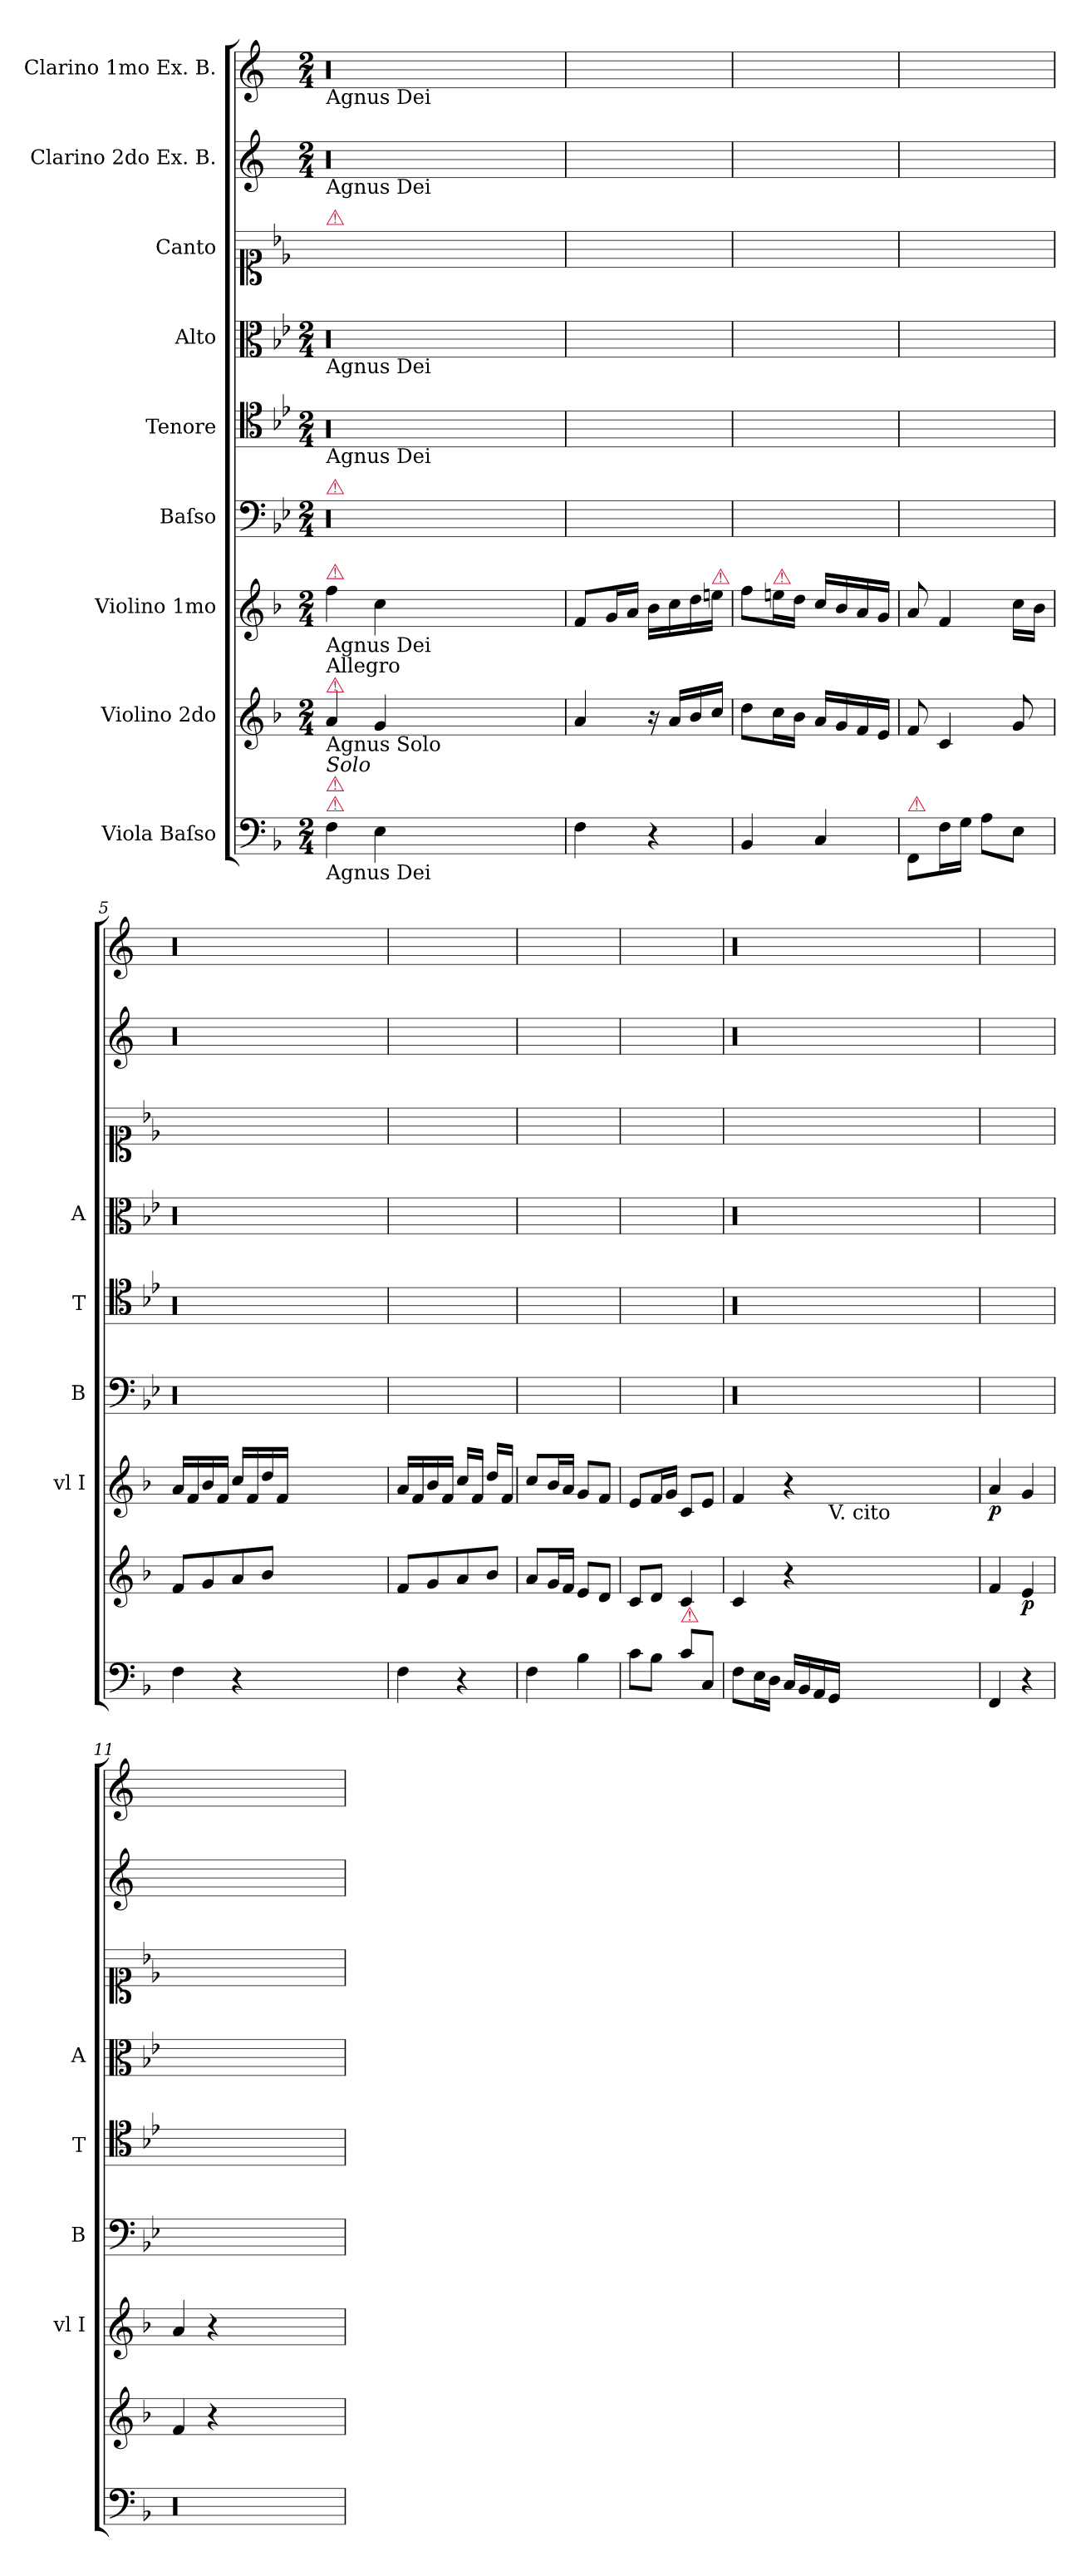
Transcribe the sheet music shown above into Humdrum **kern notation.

**kern	**kern	**dynam	**kern	**dynam	**kern	**kern	**kern	**kern	**kern	**kern
*part9	*part8	*part8	*part7	*part7	*part6	*part5	*part4	*part3	*part2	*part1
*staff9	*staff8	*staff8	*staff7	*staff7	*staff6	*staff5	*staff4	*staff3	*staff2	*staff1
*I"Viola Baſso	*I"Violino 2do	*	*I"Violino 1mo	*	*I"Baſso	*I"Tenore	*I"Alto	*I"Canto	*I"Clarino 2do Ex. B.	*I"Clarino 1mo Ex. B.
*	*	*	*I'vl I	*	*I'B	*I'T	*I'A	*	*	*
*clefF4	*clefG2	*	*clefG2	*	*clefF4	*clefC4	*clefC3	*clefC1	*clefG2	*clefG2
*	*	*	*	*	*	*	*	*	*ITrd1c2	*ITrd1c2
*k[b-]	*k[b-]	*	*k[b-]	*	*k[b-e-]	*k[b-e-]	*k[b-e-]	*k[b-e-]	*k[b-e-]	*k[b-e-]
*M2/4	*M2/4	*	*M2/4	*	*M2/4	*M2/4	*M2/4	*	*M2/4	*M2/4
=1	=1	=1	=1	=1	=1	=1	=1	=1	=1	=1
!	!	!	!	!	!	!	!	!	!	!LO:TX:b:t=Agnus Dei
!	!	!	!	!	!	!	!	!	!LO:TX:b:t=Agnus Dei	!
!	!	!	!	!	!	!	!	!LO:TX:a:color=crimson:t=⚠	!	!
!	!	!	!	!	!	!	!LO:TX:b:t=Agnus Dei	!	!	!
!	!	!	!	!	!	!LO:TX:b:t=Agnus Dei	!	!	!	!
!	!	!	!	!	!LO:TX:a:color=crimson:t=⚠	!	!	!	!	!
!	!	!	!LO:TX:a:color=crimson:t=⚠	!	!	!	!	!	!	!
!	!	!	!LO:TX:b:t=Agnus Dei	!	!	!	!	!	!	!
!	!LO:TX:a:color=crimson:t=⚠	!	!	!	!	!	!	!	!	!
!	!LO:TX:b:t=Agnus Solo	!	!	!	!	!	!	!	!	!
!	!LO:TX:a:t=Allegro	!	!	!	!	!	!	!	!	!
!LO:TX:a:color=crimson:t=⚠	!	!	!	!	!	!	!	!	!	!
!LO:TX:a:color=crimson:t=⚠	!	!	!	!	!	!	!	!	!	!
!LO:TX:a:i:t=Solo	!	!	!	!	!	!	!	!	!	!
!LO:TX:b:t=Agnus Dei	!	!	!	!	!	!	!	!	!	!
!	!	!	!	!	!LO:N:vis=00	!LO:N:vis=00	!LO:N:vis=00	!	!LO:N:vis=00	!LO:N:vis=00
4F\	4a/	.	4ff\	.	0r	0r	0r	2ryy	0r	0r
4E\	4g/	.	4cc\	.	.	.	.	.	.	.
1.ryy	1.ryy	.	1.ryy	.	.	.	.	1.ryy	.	.
=2	=2	=2	=2	=2	=2	=2	=2	=2	=2	=2
4F\	4a/	.	8f/L	.	2ryy	2ryy	2ryy	2ryy	2ryy	2ryy
.	.	.	16g/L	.	.	.	.	.	.	.
.	.	.	16a/JJ	.	.	.	.	.	.	.
4r	16r	.	16b-\LL	.	.	.	.	.	.	.
.	16a/LL	.	16cc\	.	.	.	.	.	.	.
.	16b-/	.	16dd\	.	.	.	.	.	.	.
!	!	!	!LO:TX:a:color=crimson:t=⚠	!	!	!	!	!	!	!
.	16cc/JJ	.	16een\JJ	.	.	.	.	.	.	.
=3	=3	=3	=3	=3	=3	=3	=3	=3	=3	=3
4BB-/	8dd\L	.	8ff\L	.	2ryy	2ryy	2ryy	2ryy	2ryy	2ryy
!	!	!	!LO:TX:a:color=crimson:t=⚠	!	!	!	!	!	!	!
.	16cc\L	.	16een\L	.	.	.	.	.	.	.
.	16b-\JJ	.	16dd\JJ	.	.	.	.	.	.	.
4C/	16a/LL	.	16cc/LL	.	.	.	.	.	.	.
.	16g/	.	16b-/	.	.	.	.	.	.	.
.	16f/	.	16a/	.	.	.	.	.	.	.
.	16e/JJ	.	16g/JJ	.	.	.	.	.	.	.
=4	=4	=4	=4	=4	=4	=4	=4	=4	=4	=4
!LO:TX:a:color=crimson:t=⚠	!	!	!	!	!	!	!	!	!	!
8FF/L	8f/	.	8a/	.	2ryy	2ryy	2ryy	2ryy	2ryy	2ryy
16F\L	4c/	.	4f/	.	.	.	.	.	.	.
16G\JJ	.	.	.	.	.	.	.	.	.	.
8A\L	.	.	.	.	.	.	.	.	.	.
8E\J	8g/	.	16cc\LL	.	.	.	.	.	.	.
.	.	.	16b-\JJ	.	.	.	.	.	.	.
=5	=5	=5	=5	=5	=5	=5	=5	=5	=5	=5
!	!	!	!	!	!LO:N:vis=00	!LO:N:vis=00	!LO:N:vis=00	!	!LO:N:vis=00	!LO:N:vis=00
4F\	8f/L	.	16a/LL	.	0r	0r	0r	2ryy	0r	0r
.	.	.	16f/	.	.	.	.	.	.	.
.	8g/	.	16b-/	.	.	.	.	.	.	.
.	.	.	16f/JJ	.	.	.	.	.	.	.
4r	8a/	.	16cc/LL	.	.	.	.	.	.	.
.	.	.	16f/	.	.	.	.	.	.	.
.	8b-/J	.	16dd/	.	.	.	.	.	.	.
.	.	.	16f/JJ	.	.	.	.	.	.	.
1.ryy	1.ryy	.	1.ryy	.	.	.	.	1.ryy	.	.
=6	=6	=6	=6	=6	=6	=6	=6	=6	=6	=6
4F\	8f/L	.	16a/LL	.	2ryy	2ryy	2ryy	2ryy	2ryy	2ryy
.	.	.	16f/	.	.	.	.	.	.	.
.	8g/	.	16b-/	.	.	.	.	.	.	.
.	.	.	16f/JJ	.	.	.	.	.	.	.
4r	8a/	.	16cc/LL	.	.	.	.	.	.	.
.	.	.	16f/JJ	.	.	.	.	.	.	.
.	8b-/J	.	16dd/LL	.	.	.	.	.	.	.
.	.	.	16f/JJ	.	.	.	.	.	.	.
=7	=7	=7	=7	=7	=7	=7	=7	=7	=7	=7
4F\	8a/L	.	8cc/L	.	2ryy	2ryy	2ryy	2ryy	2ryy	2ryy
.	16g/L	.	16b-/L	.	.	.	.	.	.	.
.	16f/JJ	.	16a/JJ	.	.	.	.	.	.	.
4B-\	8e/L	.	8g/L	.	.	.	.	.	.	.
.	8d/J	.	8f/J	.	.	.	.	.	.	.
=8	=8	=8	=8	=8	=8	=8	=8	=8	=8	=8
8c\L	8c/L	.	8e/L	.	2ryy	2ryy	2ryy	2ryy	2ryy	2ryy
8B-\J	8d/J	.	16f/L	.	.	.	.	.	.	.
.	.	.	16g/JJ	.	.	.	.	.	.	.
!LO:TX:a:color=crimson:t=⚠	!	!	!	!	!	!	!	!	!	!
8c\L	4c/	.	8c/L	.	.	.	.	.	.	.
8C/J	.	.	8e/J	.	.	.	.	.	.	.
=9	=9	=9	=9	=9	=9	=9	=9	=9	=9	=9
!	!	!	!	!	!LO:N:vis=00	!LO:N:vis=00	!LO:N:vis=00	!	!LO:N:vis=00	!LO:N:vis=00
*	*	*	*^	*	*	*	*	*	*	*
8F\L	4c/	.	4f/	4..ryy	.	0r	0r	0r	2ryy	0r	0r
16E\L	.	.	.	.	.	.	.	.	.	.	.
16D\JJ	.	.	.	.	.	.	.	.	.	.	.
16C/LL	4r	.	4r	.	.	.	.	.	.	.	.
16BB-/	.	.	.	.	.	.	.	.	.	.	.
16AA/	.	.	.	.	.	.	.	.	.	.	.
!	!	!	!	!LO:TX:b:t=V. cito	!	!	!	!	!	!	!
16GG/JJ	.	.	.	1ryy	.	.	.	.	.	.	.
1.ryy	1.ryy	.	1.ryy	.	.	.	.	.	1.ryy	.	.
.	.	.	.	2ryy	.	.	.	.	.	.	.
.	.	.	.	16ryy	.	.	.	.	.	.	.
=10	=10	=10	=10	=10	=10	=10	=10	=10	=10	=10	=10
!	!	!	!	!	!LO:DY:b	!	!	!	!	!	!
*	*	*	*v	*v	*	*	*	*	*	*	*
4FF/	4f/	.	4a/	p	2ryy	2ryy	2ryy	2ryy	2ryy	2ryy
4r	4e/	p	4g/	.	.	.	.	.	.	.
=11	=11	=11	=11	=11	=11	=11	=11	=11	=11	=11
!LO:N:vis=00	!	!	!	!	!	!	!	!	!	!
0r	4f/	.	4a/	.	0ryy	0ryy	0ryy	2ryy	0ryy	0ryy
.	4r	.	4r	.	.	.	.	.	.	.
.	1.ryy	.	1.ryy	.	.	.	.	1.ryy	.	.
=	=	=	=	=	=	=	=	=	=	=
*-	*-	*-	*-	*-	*-	*-	*-	*-	*-	*-
